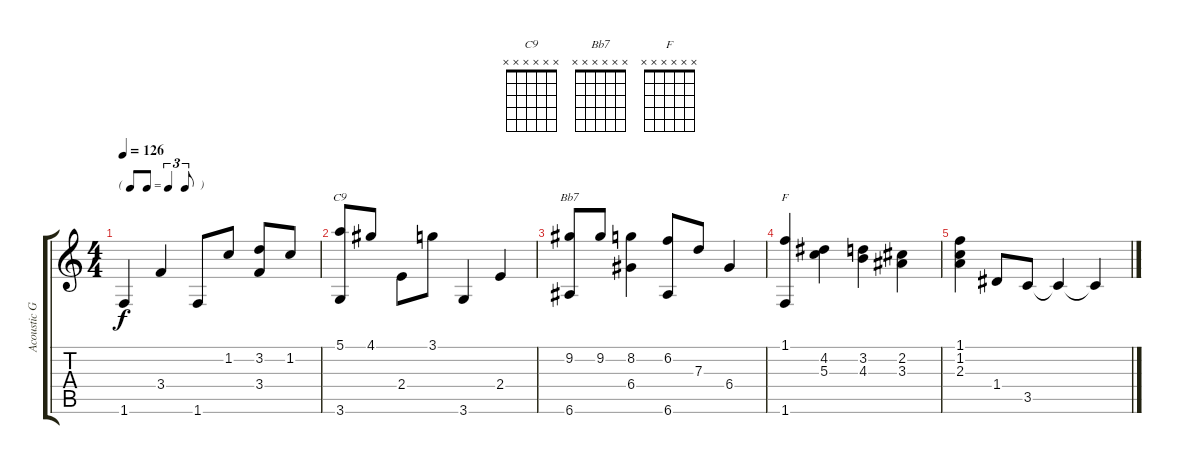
\track ("Acoustic Guitar" "Acoustic G") {instrument acousticguitarnylon}
\staff {score tabs}
\tuning (E4 B3 G3 D3 A2 E2) {hide}
\chord ("C9" x x x x x x)
\chord ("Bb7" x x x x x x)
\chord ("F" x x x x x x)
\ts (4 4)
\tf triplet8th
\tempo 126
\clef g2
\ks c
1.6.4{dy f} 3.4.4 1.6.8 1.2.8 (3.2 3.4).8 1.2.8 |
(5.1 3.6).8{ch "C9"} 4.1.8 2.4.8 3.1.8 3.6.4 2.4.4 |
(9.2 6.6).8{ch "Bb7"} 9.2.8 (8.2 6.4).4 (6.2 6.6).8 7.3.8 6.4.4 |
(1.1 1.6).4{ch "F"} (4.2 5.3).4 (3.2 4.3).4 (2.2 3.3).4 |
(1.1 1.2 2.3).4 1.4.8 3.5.8 3.5{t}.4 3.5{t}.4
